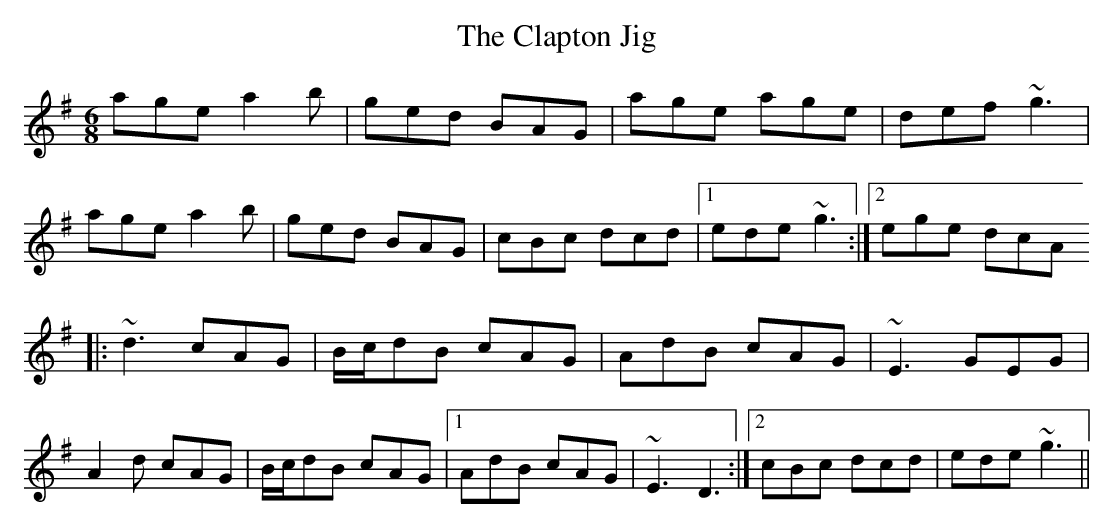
X:1
T:Clapton Jig, The
M:6/8
L:1/8
K:Ador
age a2b|ged BAG|age age|def ~g3|!
age a2b|ged BAG|cBc dcd|1 ede ~g3:|2 ege dcA !
|:~d3 cAG|B/c/dB cAG|AdB cAG|~E3 GEG|!
A2d cAG|B/c/dB cAG|1 AdB cAG|~E3 D3:|2 cBc dcd|ede ~g3||!
